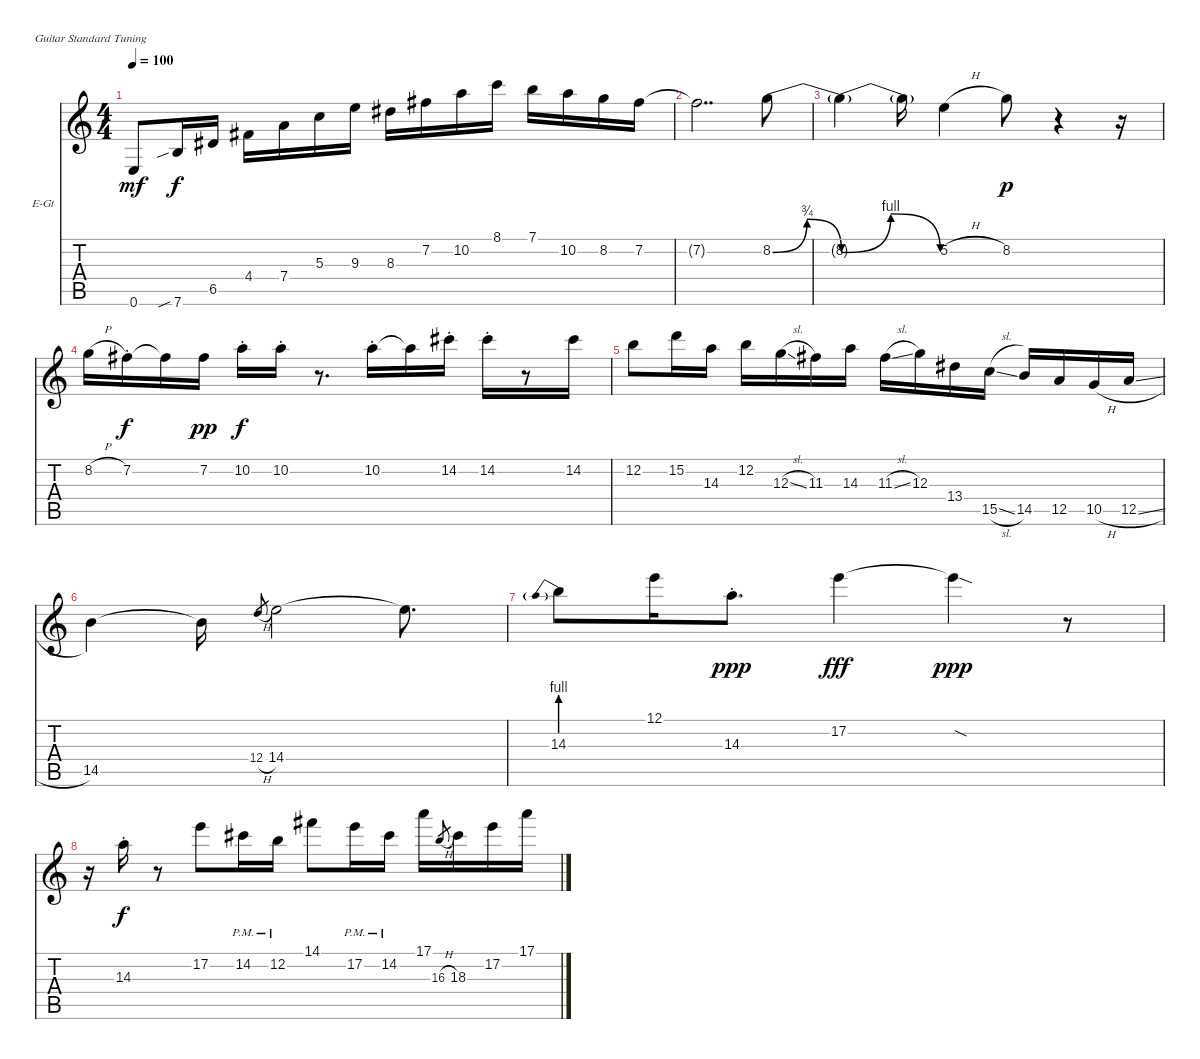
\defaultSystemsLayout 4
\bracketExtendMode nobrackets
\firstSystemTrackNameOrientation horizontal
\otherSystemsTrackNameOrientation horizontal
\track ("Jazz Guitar" "E-Gt") {instrument electricguitarjazz}
\staff {score tabs}
\tuning (E4 B3 G3 D3 A2 E2)
\ts (4 4)
\tempo 100
\clef g2
\ks c
0.6.8{dy mf} 7.6{sib}.16{dy f} 6.5.16 4.4.16 7.4.16 5.3.16 9.3.16 8.3.16 7.2.16 10.2.16 8.1.16 7.1.16 10.2.16 8.2.16 7.2.16 |
7.2{t}.2{dd} 8.2{be (bendrelease 0 0 9 3 20.4 3 30 0)}.8 |
8.2{be (bendrelease 0 0 3.5999999999999996 4 25.8 4 30 0) t}.4 8.2{t}.16 5.2{h}.4 8.2.8{dy p} r.4 r.16 |
8.2{h}.16 7.2{st}.16{dy f} 7.2{t}.16 7.2.16{dy pp} 10.2{st}.16{dy f} 10.2{st}.16 r.8{d} 10.2{st}.16 10.2{t}.16 14.2{st}.16 14.2{st}.16 r.8 14.2.16 |
12.2.8 15.2.16 14.3.16 12.2.16 12.3{sl}.16 11.3.16 14.3.16 11.3{sl}.16 12.3.16 13.4.16 15.5{sl}.16 14.5.16 12.5.16 10.5{h}.16 12.5{sl}.16 |
14.5.4 14.5{t}.16 12.4{h}.8{gr} 14.4.2 14.4{t}.8{d} |
14.3{be (prebend 0 4 60 4)}.8 12.1.16 14.3{st}.8{d dy ppp} 17.2.4{dy fff} 17.2{sod t}.4{dy ppp} r.8 |
r.16 14.3{st}.16{dy f} r.8 17.2.8 14.2{pm}.16 12.2{pm}.16 14.1.8 17.2{pm}.16 14.2{pm}.16 17.1.16 16.3{h}.8{gr} 18.3.16 17.2.16 17.1.16
